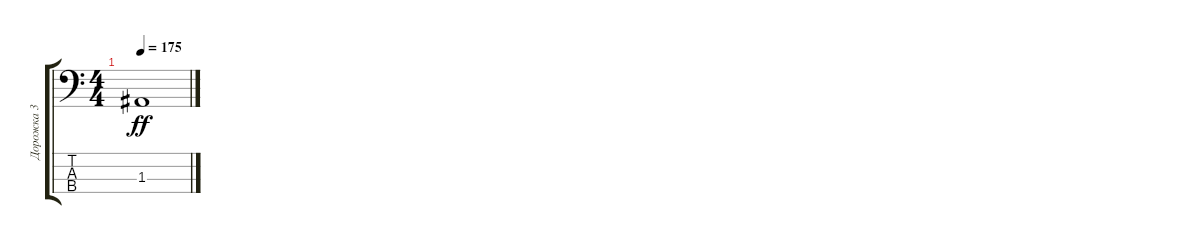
\track ("Дорожка 3" "Дорожка 3") {instrument slapbass2}
\staff {score tabs}
\tuning (G2 D2 A1 E1) {hide}
\ts (4 4)
\tempo 175
\clef f4
\ks c
1.3.1{dy ff}
